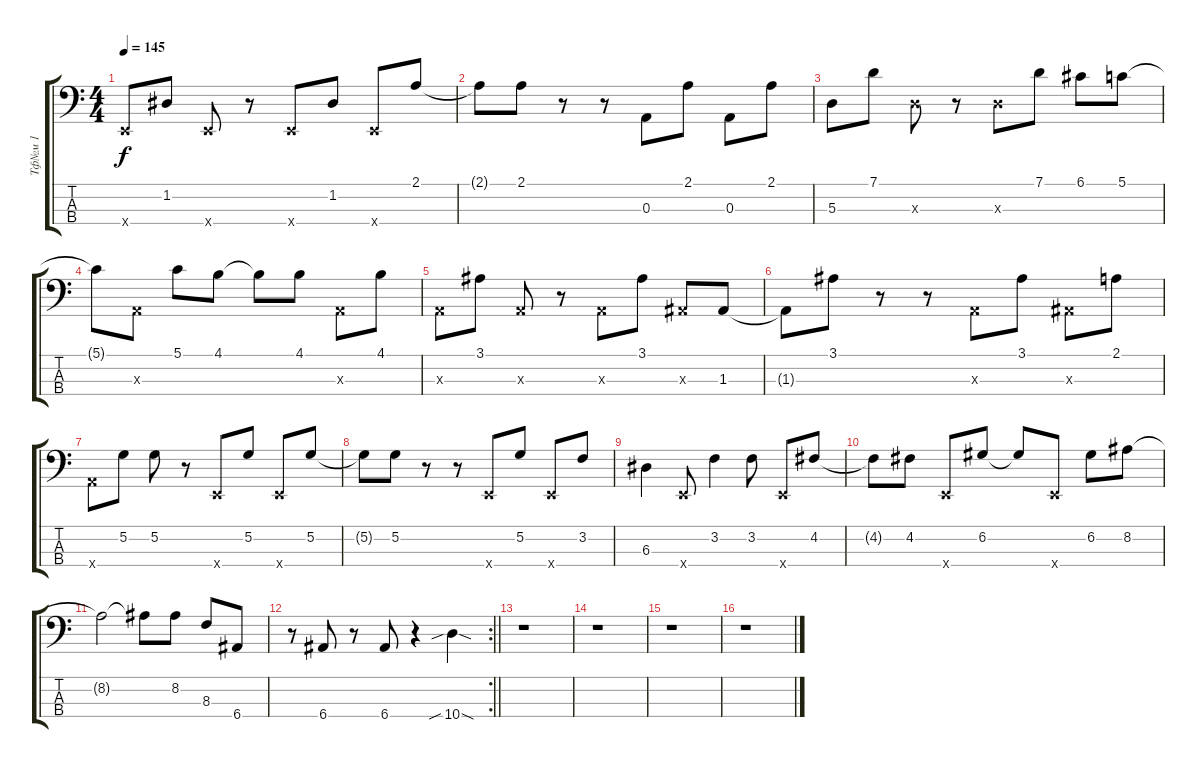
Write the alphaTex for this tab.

\track ("Тф№м 1" "Тф№м 1") {instrument slapbass1}
\staff {score tabs}
\tuning (G2 D2 A1 E1) {hide}
\ts (4 4)
\tempo 145
\clef f4
\ks c
0.4{x}.8{dy f} 1.2.8 0.4{x}.8 r.8 0.4{x}.8 1.2.8 0.4{x}.8 2.1.8 |
2.1{t}.8 2.1.8 r.8 r.8 0.3.8 2.1.8 0.3.8 2.1.8 |
5.3.8 7.1.8 5.3{x}.8 r.8 5.3{x}.8 7.1.8 6.1.8 5.1.8 |
5.1{t}.8 0.3{x}.8 5.1.8 4.1.8 4.1{t}.8 4.1.8 0.3{x}.8 4.1.8 |
0.3{x}.8 3.1.8 0.3{x}.8 r.8 0.3{x}.8 3.1.8 1.3{x}.8 1.3.8 |
1.3{t}.8 3.1.8 r.8 r.8 0.3{x}.8 3.1.8 1.3{x}.8 2.1.8 |
5.4{x}.8 5.2.8 5.2.8 r.8 0.4{x}.8 5.2.8 0.4{x}.8 5.2.8 |
5.2{t}.8 5.2.8 r.8 r.8 0.4{x}.8 5.2.8 0.4{x}.8 3.2.8 |
6.3.4 0.4{x}.8 3.2.4 3.2.8 0.4{x}.8 4.2.8 |
4.2{t}.8 4.2.8 0.4{x}.8 6.2.8 6.2{t}.8 0.4{x}.8 6.2.8 8.2.8 |
8.2{t}.2 8.2{t}.8 8.2.8 8.3.8 6.4.8 |
\rc 2
\barLineRight lightlight
r.8 6.4.8 r.8 6.4.8 r.4 10.4{sib sod}.4 |
r.1 |
r.1 |
r.1 |
r.1
